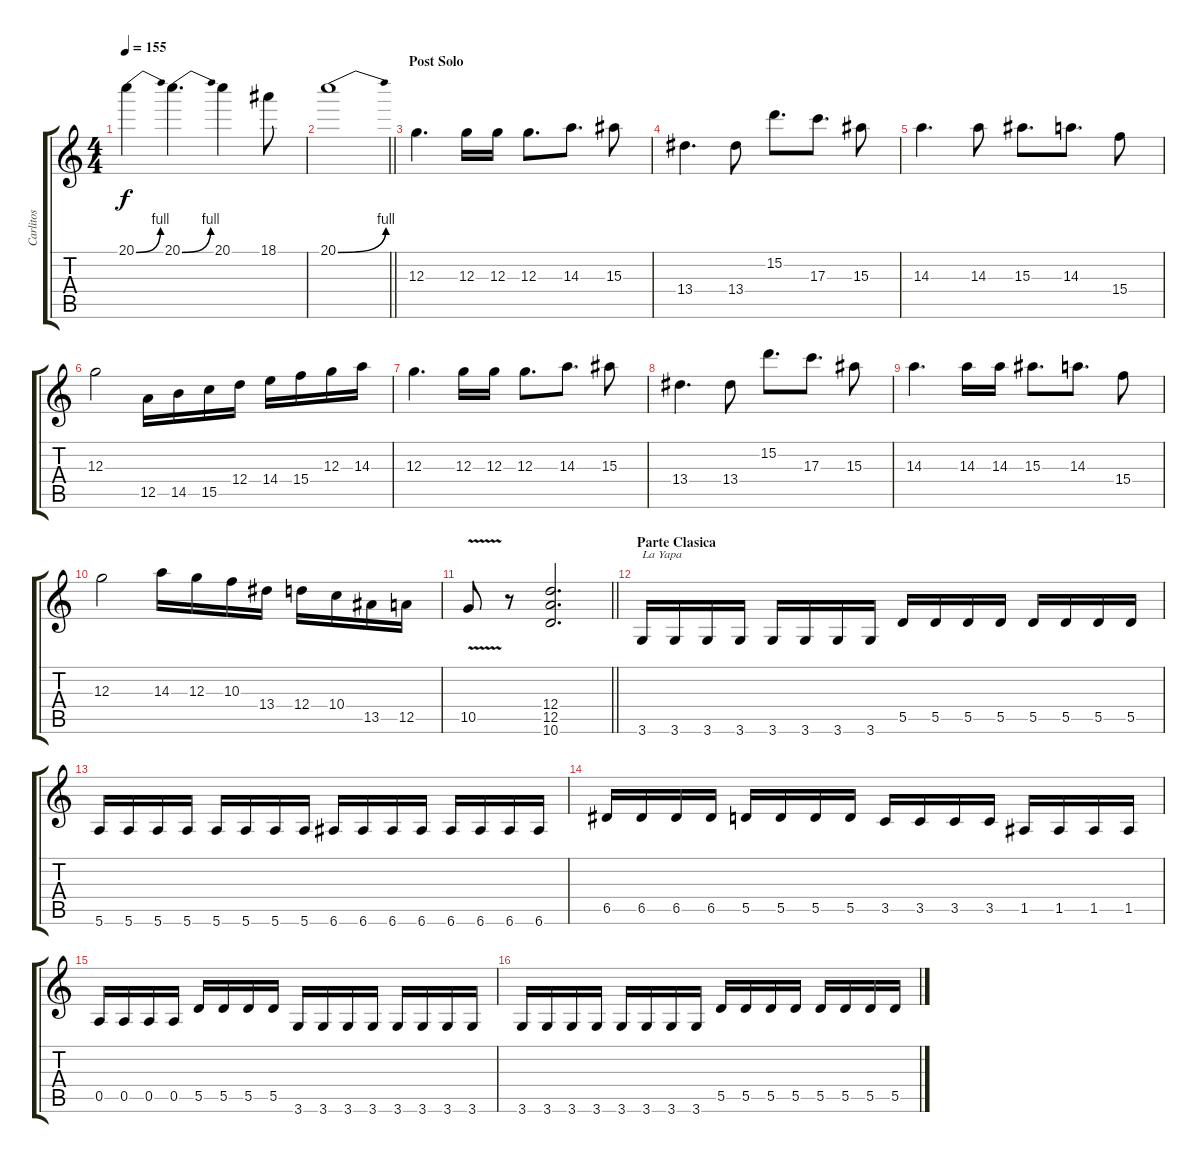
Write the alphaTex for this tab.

\track ("Carlitos" "Carlitos") {instrument distortionguitar}
\staff {score tabs}
\tuning (E4 B3 G3 D3 A2 E2) {hide}
\ts (4 4)
\tempo 155
\clef g2
\ks c
20.1{be (bend 0 0 60 4)}.4{dy f} 20.1{be (bend 0 0 60 4)}.4{d} 20.1.4 18.1.8 |
\barLineRight lightlight
20.1{be (bend 0 0 60 4)}.1 |
\section ("" "Post Solo")
12.3.4{d} 12.3.16 12.3.16 12.3.8{d} 14.3.8{d} 15.3.8 |
13.4.4{d} 13.4.8 15.2.8{d} 17.3.8{d} 15.3.8 |
14.3.4{d} 14.3.8 15.3.8{d} 14.3.8{d} 15.4.8 |
12.3.2 12.5.16 14.5.16 15.5.16 12.4.16 14.4.16 15.4.16 12.3.16 14.3.16 |
12.3.4{d} 12.3.16 12.3.16 12.3.8{d} 14.3.8{d} 15.3.8 |
13.4.4{d} 13.4.8 15.2.8{d} 17.3.8{d} 15.3.8 |
14.3.4{d} 14.3.16 14.3.16 15.3.8{d} 14.3.8{d} 15.4.8 |
12.3.2 14.3.16 12.3.16 10.3.16 13.4.16 12.4.16 10.4.16 13.5.16 12.5.16 |
\barLineRight lightlight
10.5{v}.8 r.8 (12.4 12.5 10.6).2{d} |
\section ("" "Parte Clasica")
3.6.16{txt "La Yapa"} 3.6.16 3.6.16 3.6.16 3.6.16 3.6.16 3.6.16 3.6.16 5.5.16 5.5.16 5.5.16 5.5.16 5.5.16 5.5.16 5.5.16 5.5.16 |
5.6.16 5.6.16 5.6.16 5.6.16 5.6.16 5.6.16 5.6.16 5.6.16 6.6.16 6.6.16 6.6.16 6.6.16 6.6.16 6.6.16 6.6.16 6.6.16 |
6.5.16 6.5.16 6.5.16 6.5.16 5.5.16 5.5.16 5.5.16 5.5.16 3.5.16 3.5.16 3.5.16 3.5.16 1.5.16 1.5.16 1.5.16 1.5.16 |
0.5.16 0.5.16 0.5.16 0.5.16 5.5.16 5.5.16 5.5.16 5.5.16 3.6.16 3.6.16 3.6.16 3.6.16 3.6.16 3.6.16 3.6.16 3.6.16 |
3.6.16 3.6.16 3.6.16 3.6.16 3.6.16 3.6.16 3.6.16 3.6.16 5.5.16 5.5.16 5.5.16 5.5.16 5.5.16 5.5.16 5.5.16 5.5.16
